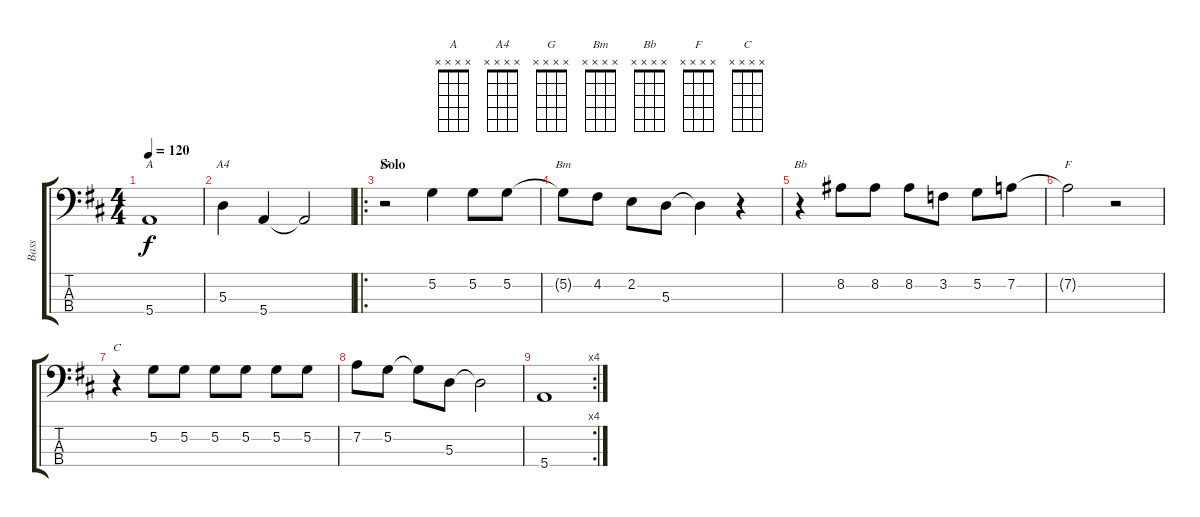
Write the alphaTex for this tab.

\track ("Bass" "Bass") {instrument electricbassfinger}
\staff {score tabs}
\tuning (G2 D2 A1 E1) {hide}
\chord ("A" x x x x) {firstfret 0}
\chord ("A4" x x x x) {firstfret 0}
\chord ("G" x x x x) {firstfret 0}
\chord ("Bm" x x x x) {firstfret 0}
\chord ("Bb" x x x x) {firstfret 0}
\chord ("F" x x x x) {firstfret 0}
\chord ("C" x x x x) {firstfret 0}
\ts (4 4)
\tempo 120
\clef f4
\ks d
5.4.1{ch "A" dy f} |
5.3.4{ch "A4"} 5.4.4 5.4{t}.2 |
\ro
\section ("" "Solo")
r.2{ch "G"} 5.2.4 5.2.8 5.2.8 |
5.2{t}.8{ch "Bm"} 4.2.8 2.2.8 5.3.8 5.3{t}.4 r.4 |
r.4{ch "Bb"} 8.2.8 8.2.8 8.2.8 3.2.8 5.2.8 7.2.8 |
7.2{t}.2{ch "F"} r.2 |
r.4{ch "C"} 5.2.8 5.2.8 5.2.8 5.2.8 5.2.8 5.2.8 |
7.2.8 5.2.8 5.2{t}.8 5.3.8 5.3{t}.2 |
\rc 4
5.4.1
